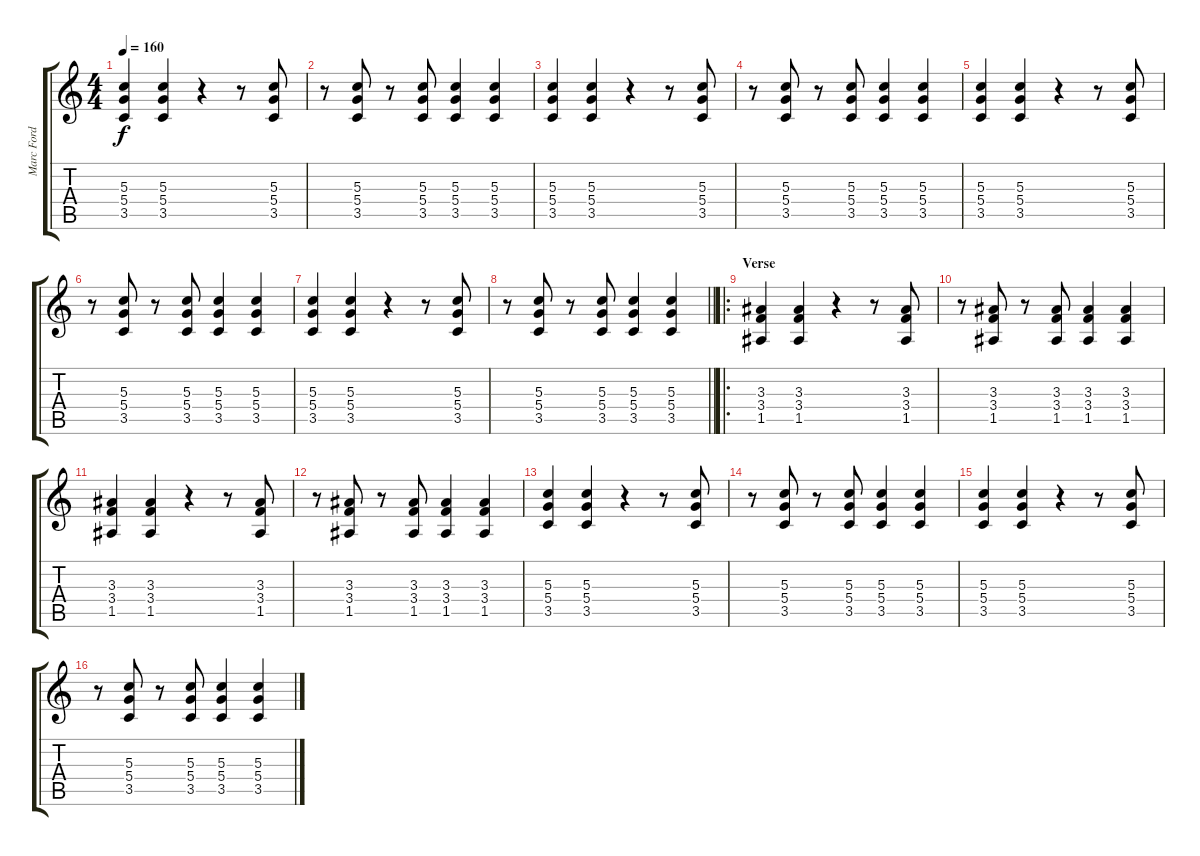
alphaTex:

\track ("Marc Ford" "Marc Ford") {instrument distortionguitar}
\staff {score tabs}
\tuning (E4 B3 G3 D3 A2 E2) {hide}
\ts (4 4)
\tempo 160
\clef g2
\ks c
(5.3 5.4 3.5).4{dy f} (5.3 5.4 3.5).4 r.4 r.8 (5.3 5.4 3.5).8 |
r.8 (5.3 5.4 3.5).8 r.8 (5.3 5.4 3.5).8 (5.3 5.4 3.5).4 (5.3 5.4 3.5).4 |
(5.3 5.4 3.5).4 (5.3 5.4 3.5).4 r.4 r.8 (5.3 5.4 3.5).8 |
r.8 (5.3 5.4 3.5).8 r.8 (5.3 5.4 3.5).8 (5.3 5.4 3.5).4 (5.3 5.4 3.5).4 |
(5.3 5.4 3.5).4 (5.3 5.4 3.5).4 r.4 r.8 (5.3 5.4 3.5).8 |
r.8 (5.3 5.4 3.5).8 r.8 (5.3 5.4 3.5).8 (5.3 5.4 3.5).4 (5.3 5.4 3.5).4 |
(5.3 5.4 3.5).4 (5.3 5.4 3.5).4 r.4 r.8 (5.3 5.4 3.5).8 |
\barLineRight lightlight
r.8 (5.3 5.4 3.5).8 r.8 (5.3 5.4 3.5).8 (5.3 5.4 3.5).4 (5.3 5.4 3.5).4 |
\ro
\section ("" "Verse")
(3.3 3.4 1.5).4 (3.3 3.4 1.5).4 r.4 r.8 (3.3 3.4 1.5).8 |
r.8 (3.3 3.4 1.5).8 r.8 (3.3 3.4 1.5).8 (3.3 3.4 1.5).4 (3.3 3.4 1.5).4 |
(3.3 3.4 1.5).4 (3.3 3.4 1.5).4 r.4 r.8 (3.3 3.4 1.5).8 |
r.8 (3.3 3.4 1.5).8 r.8 (3.3 3.4 1.5).8 (3.3 3.4 1.5).4 (3.3 3.4 1.5).4 |
(5.3 5.4 3.5).4 (5.3 5.4 3.5).4 r.4 r.8 (5.3 5.4 3.5).8 |
r.8 (5.3 5.4 3.5).8 r.8 (5.3 5.4 3.5).8 (5.3 5.4 3.5).4 (5.3 5.4 3.5).4 |
(5.3 5.4 3.5).4 (5.3 5.4 3.5).4 r.4 r.8 (5.3 5.4 3.5).8 |
r.8 (5.3 5.4 3.5).8 r.8 (5.3 5.4 3.5).8 (5.3 5.4 3.5).4 (5.3 5.4 3.5).4
